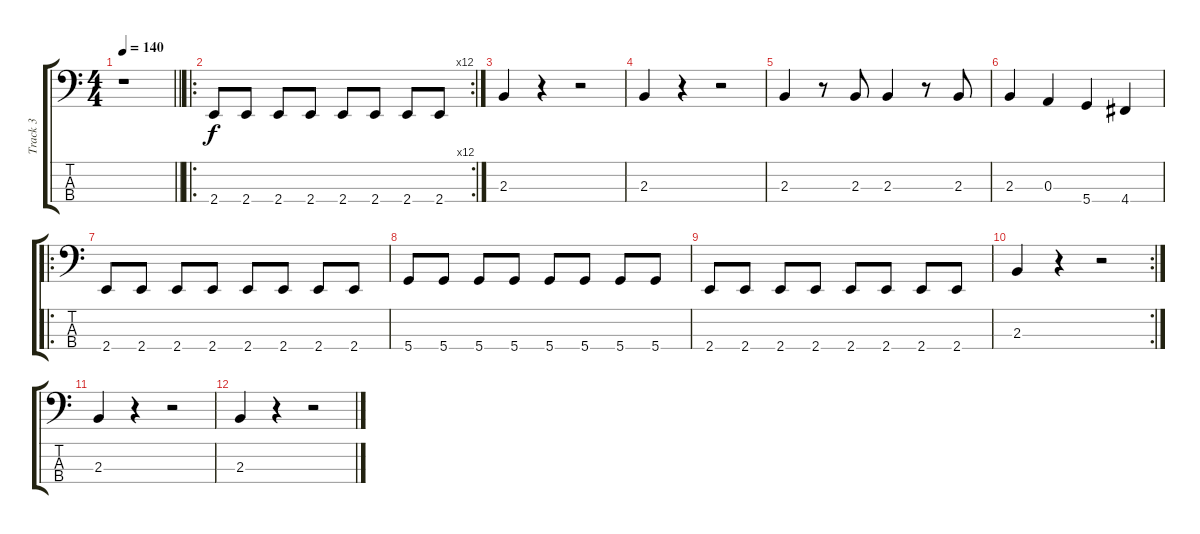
\track ("Track 3" "Track 3") {instrument electricbassfinger}
\staff {score tabs}
\tuning (G2 D2 A1 D1) {hide}
\ts (4 4)
\tempo 140
\clef f4
\barLineRight lightlight
\ks c
r.1{dy f} |
\ro
\rc 12
2.4.8 2.4.8 2.4.8 2.4.8 2.4.8 2.4.8 2.4.8 2.4.8 |
2.3.4 r.4 r.2 |
2.3.4 r.4 r.2 |
2.3.4 r.8 2.3.8 2.3.4 r.8 2.3.8 |
2.3.4 0.3.4 5.4.4 4.4.4 |
\ro
2.4.8 2.4.8 2.4.8 2.4.8 2.4.8 2.4.8 2.4.8 2.4.8 |
5.4.8 5.4.8 5.4.8 5.4.8 5.4.8 5.4.8 5.4.8 5.4.8 |
2.4.8 2.4.8 2.4.8 2.4.8 2.4.8 2.4.8 2.4.8 2.4.8 |
\rc 2
2.3.4 r.4 r.2 |
2.3.4 r.4 r.2 |
2.3.4 r.4 r.2
